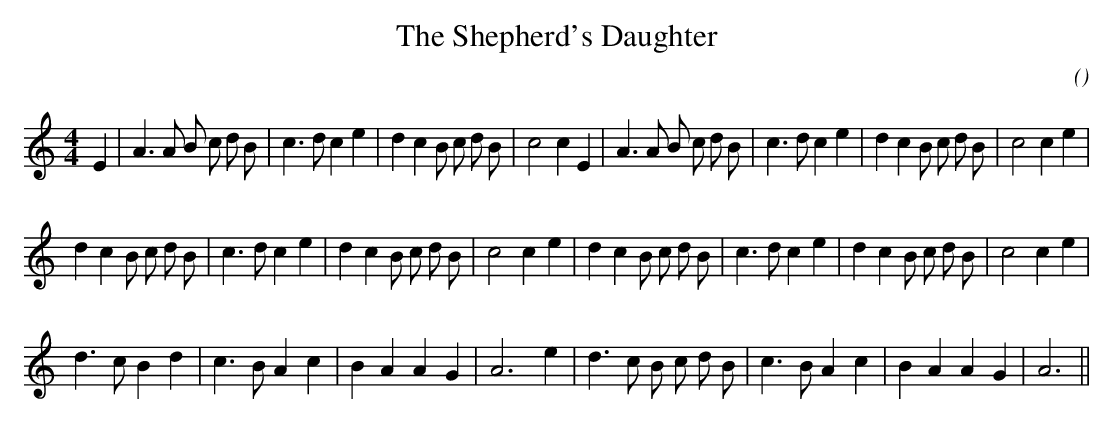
X:1
T: The Shepherd's Daughter
C:
O:
M:4/4
K:Am
K:Am
M:4/4
L:1/16
E4 |A6 A2 B2 c2 d2 B2 |c6 d2 c4 e4 |d4 c4 B2 c2 d2 B2 |c8 c4 E4 |A6 A2 B2 c2 d2 B2 |c6 d2 c4 e4 |d4 c4 B2 c2 d2 B2 |c8 c4 e4 |
d4 c4 B2 c2 d2 B2 |c6 d2 c4 e4 |d4 c4 B2 c2 d2 B2 |c8 c4 e4 |d4 c4 B2 c2 d2 B2 |c6 d2 c4 e4 |d4 c4 B2 c2 d2 B2 |c8 c4 e4 |
d6 c2 B4 d4 |c6 B2 A4 c4 |B4 A4 A4 G4 |A12 e4 |d6 c2 B2 c2 d2 B2 |c6 B2 A4 c4 |B4 A4 A4 G4 |A12 ||
